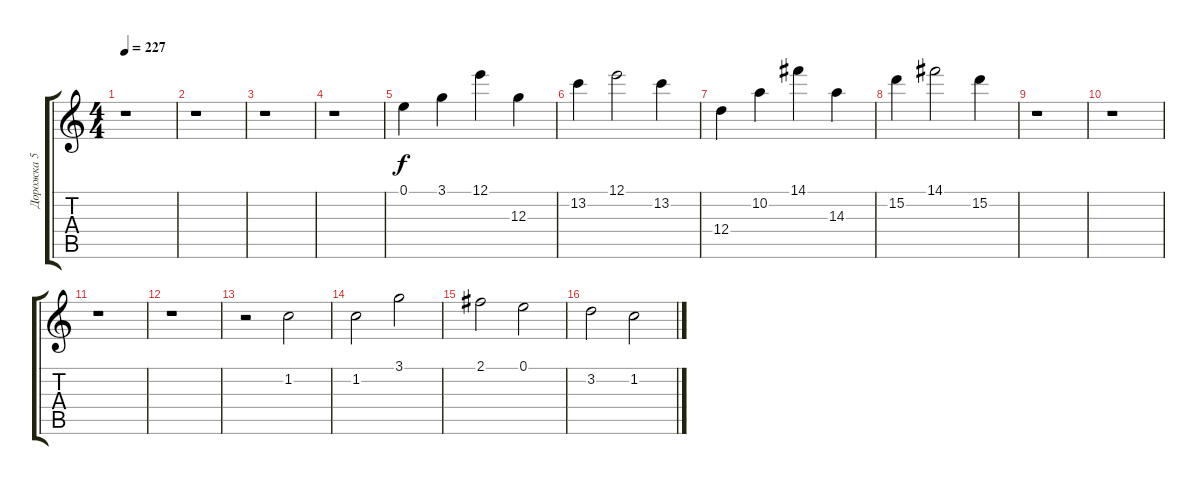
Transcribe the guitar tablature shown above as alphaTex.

\track ("Дорожка 5" "Дорожка 5") {instrument electricguitarclean}
\staff {score tabs}
\tuning (E4 B3 G3 D3 A2 E2) {hide}
\ts (4 4)
\tempo 227
\clef g2
\ks c
r.1{dy f} |
r.1 |
r.1 |
r.1 |
0.1.4 3.1.4 12.1.4 12.3.4 |
13.2.4 12.1.2 13.2.4 |
12.4.4 10.2.4 14.1.4 14.3.4 |
15.2.4 14.1.2 15.2.4 |
r.1 |
r.1 |
r.1 |
r.1 |
r.2 1.2.2 |
1.2.2 3.1.2 |
2.1.2 0.1.2 |
3.2.2 1.2.2
